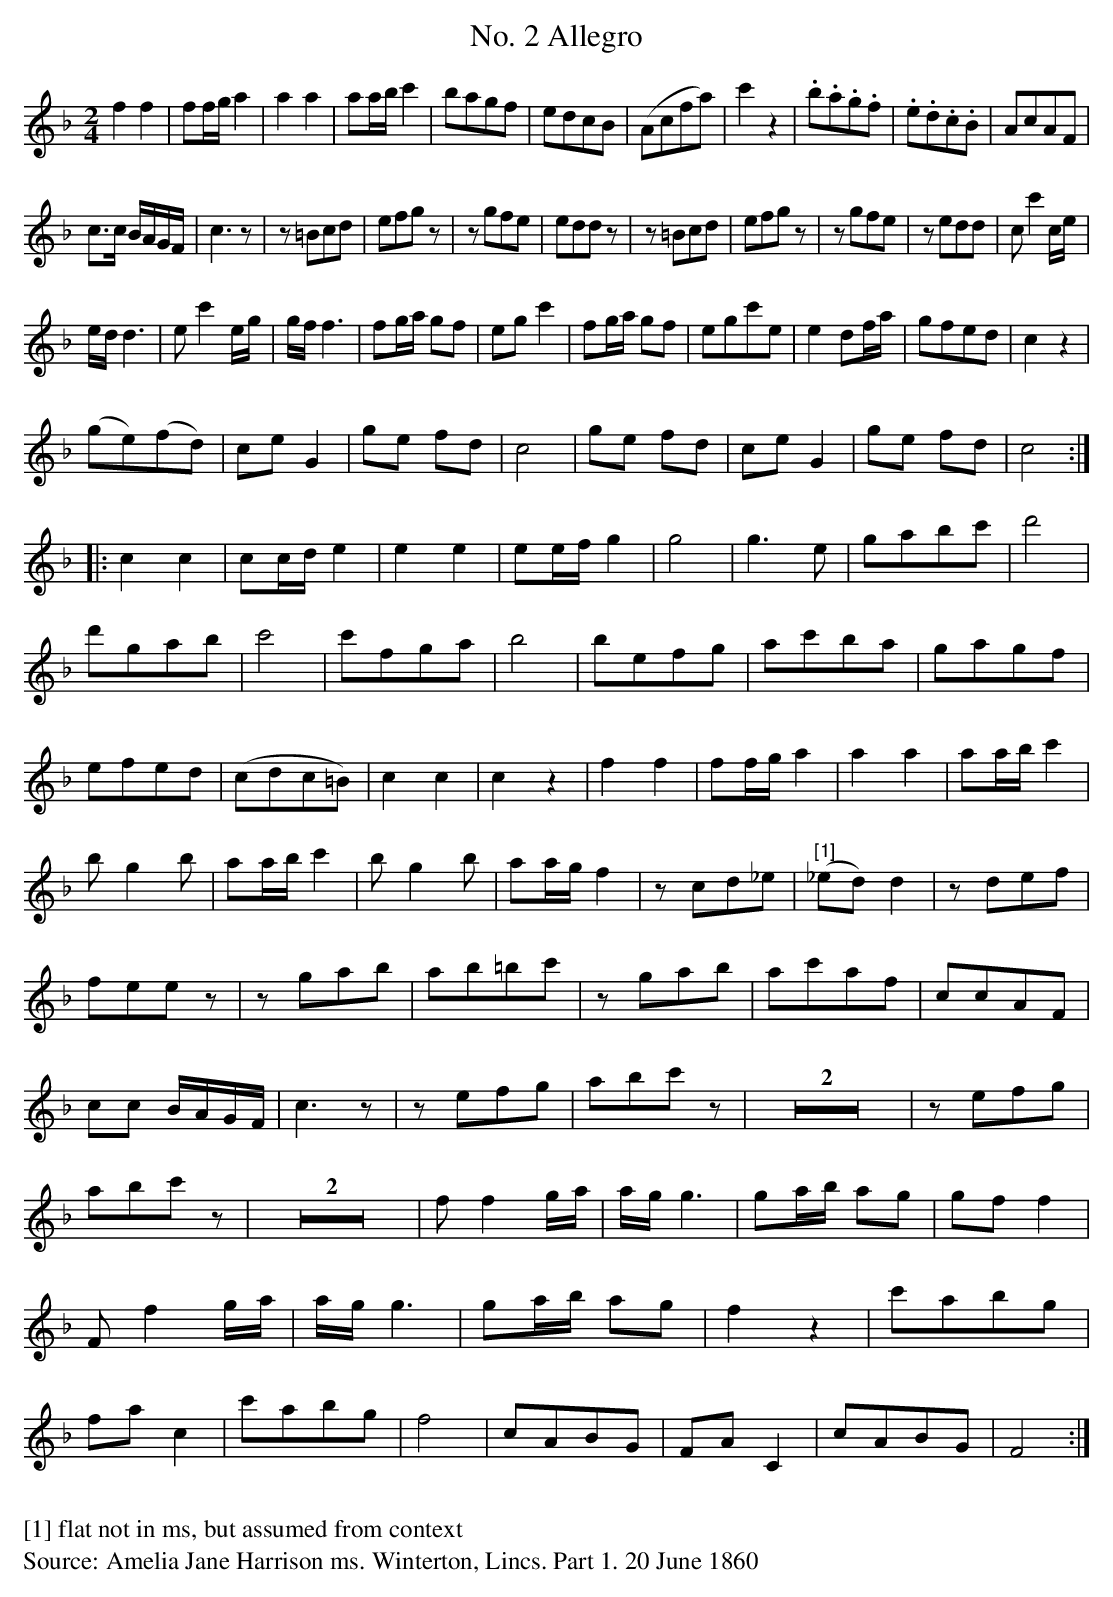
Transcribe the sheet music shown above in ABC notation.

X:1
T:No. 2 Allegro
M:2/4
L:1/8
K:F
f2f2|ff/g/a2|a2a2|aa/b/c'2|bagf|edcB|(Acfa)|c'2z2| .b.a.g.f|.e.d.c.B|AcAF|
c>c B/A/G/F/|c3z|z=Bcd|efgz|zgfe|eddz|z=Bcd|efgz|zgfe|zedd|cc'2 c/e/|
e/d/d3|ec'2e/g/|g/f/f3|fg/a/ gf|egc'2|fg/a/ gf|egc'e|e2df/a/|gfed|c2z2|
(ge)(fd)|ceG2|ge fd|c4|ge fd|ce G2|ge fd |c4::
c2c2|cc/d/ e2|e2e2|ee/f/ g2|g4|g3e|gabc'| d'4| d'gab|c'4|c'fga|b4|befg|ac'ba|\
gagf| efed|(cdc=B)|c2c2|c2z2|f2f2|ff/g/ a2|a2a2|\
aa/b/c'2|bg2b|aa/b/c'2|bg2b|aa/g/f2|zcd_e|"^[1]"(_ed)d2|zdef|feez|zgab|ab=bc'|\
zgab|ac'af|ccAF|cc B/A/G/F/|c3z|zefg|abc'z|Z2|zefg|abc'z|Z2|ff2g/a/|a/g/g3|ga/b/ ag|gff2|\
Ff2g/a/|a/g/g3|ga/b/ ag|f2z2|c'abg| fac2|c'abg|f4|cABG|FAC2|cABG|F4:|
